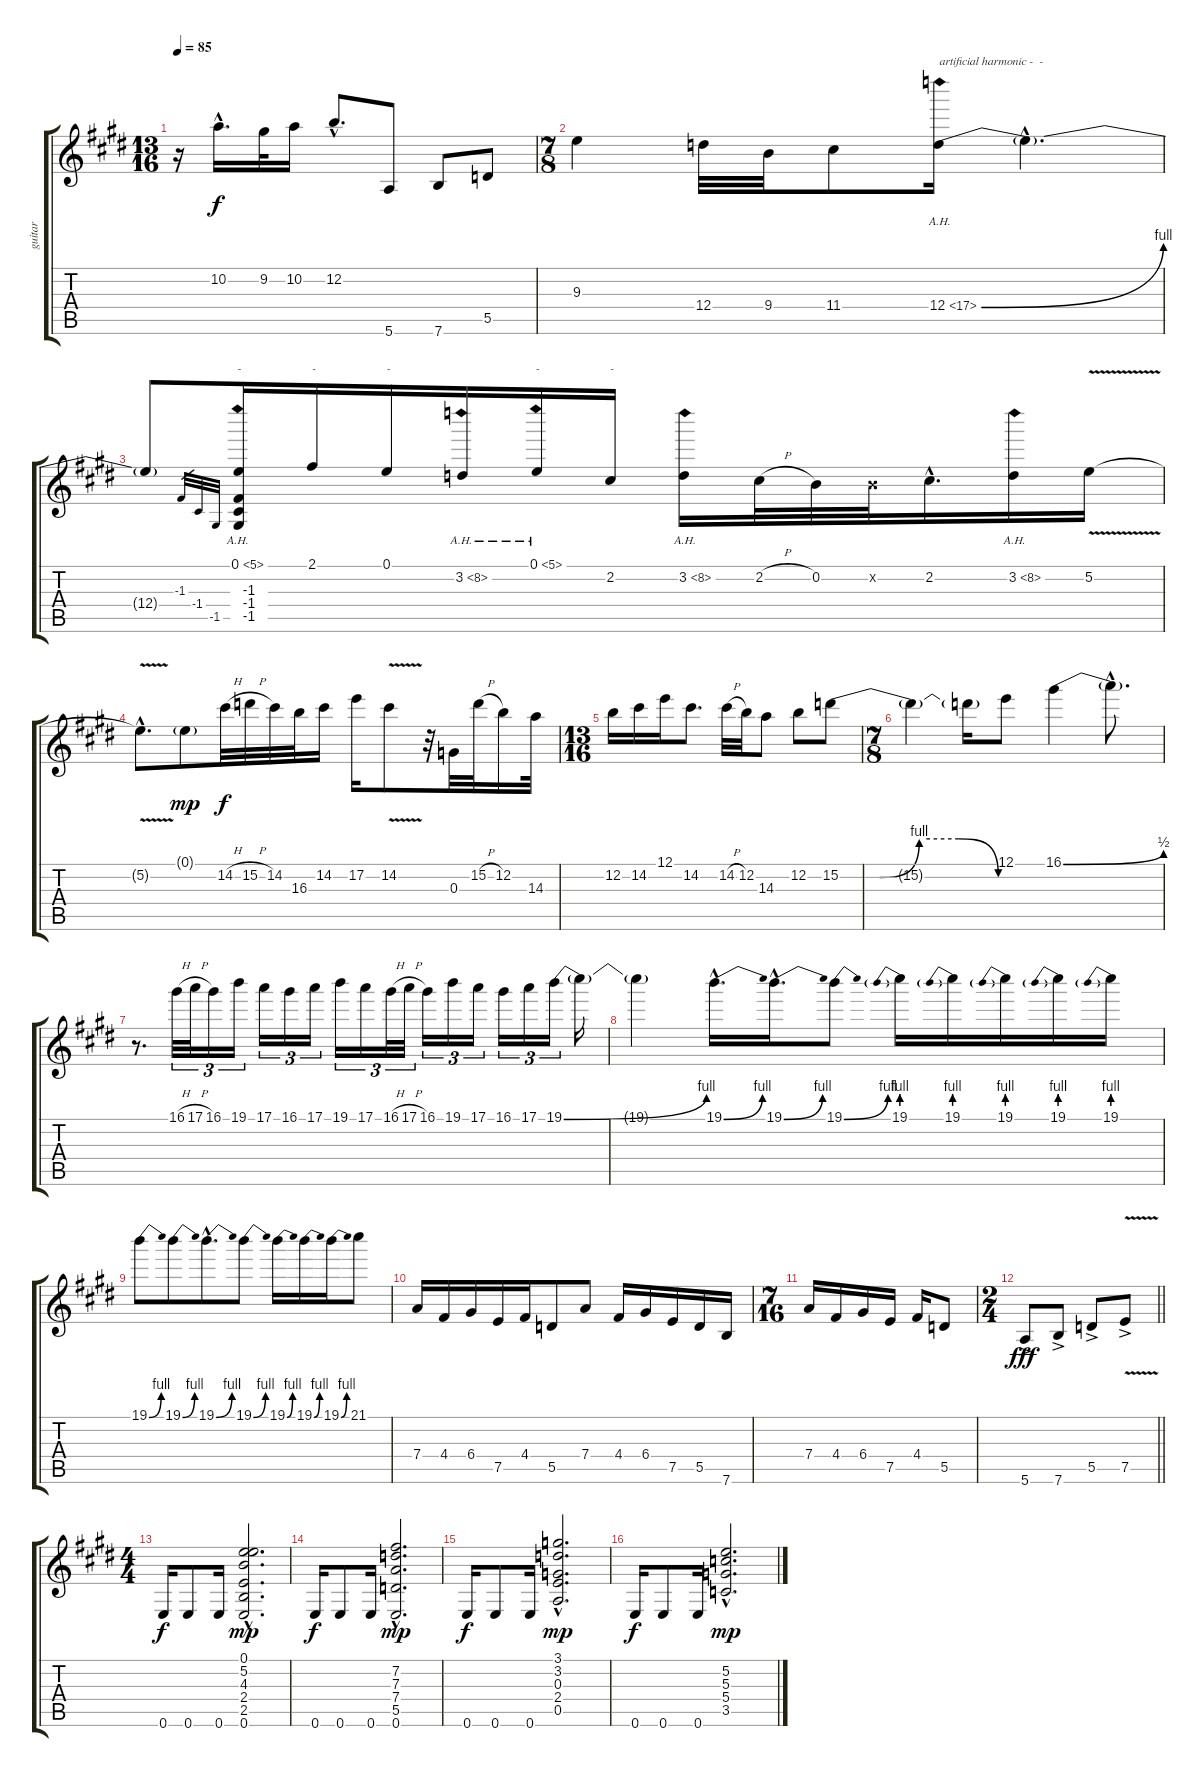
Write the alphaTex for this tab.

\track ("guitar" "guitar") {instrument distortionguitar}
\staff {score tabs}
\tuning (E4 B3 G3 D3 A2 E2) {hide}
\ts (13 16)
\tempo 85
\clef g2
\ks e
r.16{dy f} 10.2{hac}.16{d} 9.2.32 10.2.16 12.2{hac}.8{d} 5.6.8 7.6.8 5.5.8 |
\ts (7 8)
9.3.4 12.4.32 9.4.32 11.4.8 12.4{be (bend 0 0 60 4) ah 5}.16{txt "artificial harmonic -  -"} 12.4{hac t}.4{d} |
12.4{t}.8 -1.3.32{gr} -1.4.32{gr} -1.5.32{gr} (0.1{ah 5} -1.3 -1.4 -1.5).16{txt "-"} 2.1.16{txt "-"} 0.1.16{txt "-"} 3.2{ah 5}.16 0.1{ah 5}.16{txt "-"} 2.2.16{txt "-"} 3.2{ah 5}.16 2.2{h}.32 0.2.32 0.2{x}.32 2.2{hac}.16{d} 3.2{ah 5}.16 5.2{v}.16 |
5.2{hac t}.8{d} 0.1{g}.8{dy mp} 14.2{h}.32{dy f} 15.2{h}.32 14.2.32 16.3.32 14.2.16 17.2.16 14.2{v}.8 r.32 0.3.32 15.2{h}.32 12.2.16 14.3.32 |
\ts (13 16)
12.2.16 14.2.16 12.1.16 14.2.8{d} 14.2{h}.32 12.2.32 14.3.8 12.2.8 15.2{be (custom 0 0 15 0 30 4 45 4 60 0)}.8 |
\ts (7 8)
15.2{t}.4 15.2{t}.16 12.1.8 16.1{be (bend 0 0 60 2)}.4 16.1{hac t}.8{d} |
r.8{d} 16.1{h}.32{tu (3 2)} 17.1{h}.32{tu (3 2)} 16.1.16{tu (3 2)} 19.1.16{tu (3 2)} 17.1.16{tu (3 2)} 16.1.16{tu (3 2)} 17.1.16{tu (3 2)} 19.1.16{tu (3 2)} 17.1.16{tu (3 2)} 16.1{h}.32{tu (3 2)} 17.1{h}.32{tu (3 2)} 16.1.16{tu (3 2)} 19.1.16{tu (3 2)} 17.1.16{tu (3 2)} 16.1.16{tu (3 2)} 17.1.16{tu (3 2)} 19.1{be (bend 0 0 60 4)}.16{tu (3 2)} 19.1{t}.16 |
19.1{t}.4 19.1{be (bend 0 0 60 4) hac}.16{d} 19.1{be (bend 0 0 60 4) hac}.16{d} 19.1{be (bend 0 0 60 4)}.8 19.1{be (prebend 0 4 60 4)}.16 19.1{be (prebend 0 4 60 4)}.16 19.1{be (prebend 0 4 60 4)}.16 19.1{be (prebend 0 4 60 4)}.16 19.1{be (prebend 0 4 60 4)}.16 |
19.1{be (bend 0 0 60 4)}.8 19.1{be (bend 0 0 60 4)}.8 19.1{be (bend 0 0 60 4) hac}.8{d} 19.1{be (bend 0 0 60 4)}.8 19.1{be (bend 0 0 60 4)}.16 19.1{be (bend 0 0 60 4)}.16 19.1{be (bend 0 0 60 4)}.16 21.1.8 |
7.4.16 4.4.16 6.4.16 7.5.16 4.4.16 5.5.8 7.4.8 4.4.16 6.4.16 7.5.16 5.5.16 7.6.16 |
\ts (7 16)
7.4.16 4.4.16 6.4.16 7.5.16 4.4.16 5.5.8 |
\ts (2 4)
\barLineRight lightlight
5.6{ac}.8{dy fff} 7.6{ac}.8 5.5{ac}.8 7.5{v ac}.8 |
\ts (4 4)
0.6.16{dy f} 0.6.8 0.6.16 (0.1{hac} 5.2{hac} 4.3{hac} 2.4{hac} 2.5{hac} 0.6{hac}).2{d dy mp} |
0.6.16{dy f} 0.6.8 0.6.16 (7.2{hac} 7.3{hac} 7.4{hac} 5.5{hac} 0.6{hac}).2{d dy mp} |
0.6.16{dy f} 0.6.8 0.6.16 (3.1{hac} 3.2{hac} 0.3{hac} 2.4{hac} 0.5{hac}).2{d dy mp} |
0.6.16{dy f} 0.6.8 0.6.16 (5.2{hac} 5.3{hac} 5.4{hac} 3.5{hac}).2{d dy mp}
